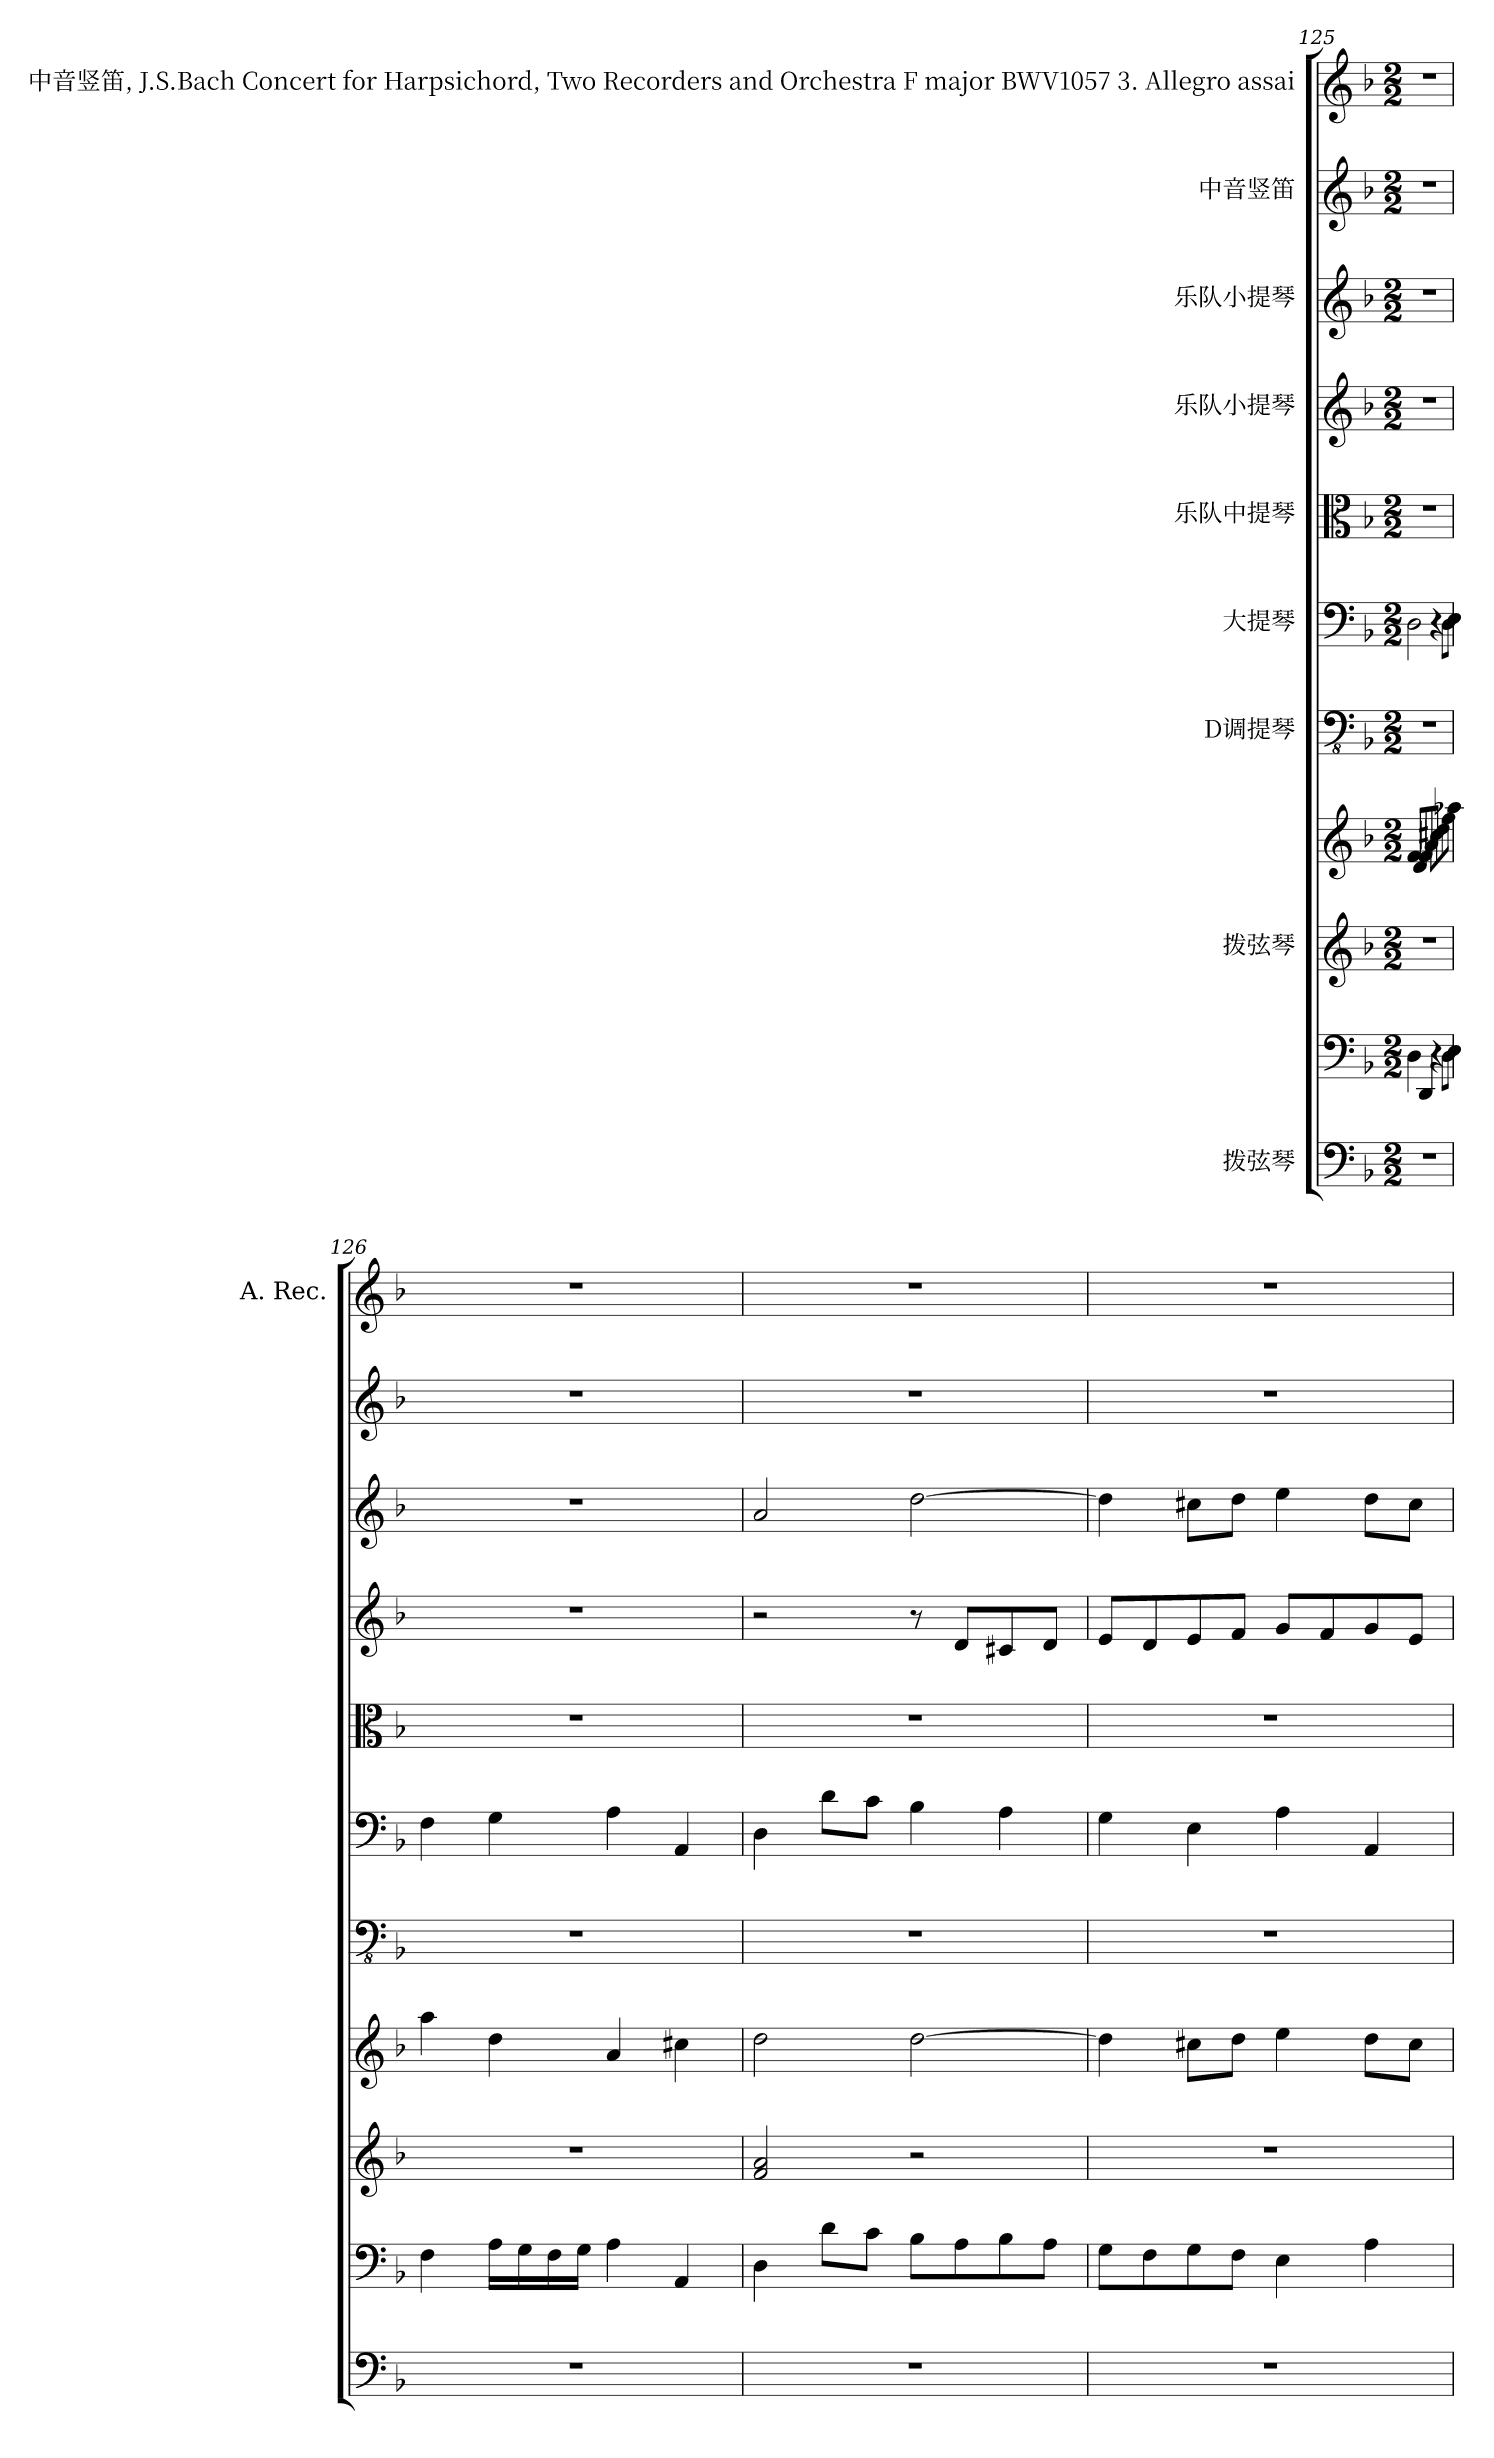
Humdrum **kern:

**kern	**kern	**kern	**kern	**kern	**kern	**kern	**kern	**kern	**kern	**kern
*part9	*part9	*part8	*part8	*part7	*part6	*part5	*part4	*part3	*part2	*part1
*staff11	*staff10	*staff9	*staff8	*staff7	*staff6	*staff5	*staff4	*staff3	*staff2	*staff1
*I"拨弦琴	*	*I"拨弦琴	*	*I"D调提琴	*I"大提琴	*I"乐队中提琴	*I"乐队小提琴	*I"乐队小提琴	*I"中音竖笛	*I"中音竖笛, J.S.Bach Concert for Harpsichord, Two Recorders and Orchestra F major BWV1057 3. Allegro assai
*	*	*	*	*	*	*	*	*	*	*I'A. Rec.
!!LO:PB:g=z
*clefF4	*clefF4	*clefG2	*clefG2	*clefFv4	*clefF4	*clefC3	*clefG2	*clefG2	*clefG2	*clefG2
*	*	*	*	*ITrd7c12	*	*	*	*	*	*
*k[b-]	*k[b-]	*k[b-]	*k[b-]	*k[b-]	*k[b-]	*k[b-]	*k[b-]	*k[b-]	*k[b-]	*k[b-]
*M2/2	*M2/2	*M2/2	*M2/2	*M2/2	*M2/2	*M2/2	*M2/2	*M2/2	*M2/2	*M2/2
=125	=125	=125	=125	=125	=125	=125	=125	=125	=125	=125
1r	4D\	1r	8f/L	1r	2D\	1r	1r	1r	1r	1r
.	.	.	8d/	.	.	.	.	.	.	.
.	4DD/	.	8f/	.	.	.	.	.	.	.
.	.	.	8a/J	.	.	.	.	.	.	.
.	4r	.	8cc#X\L	.	4r	.	.	.	.	.
.	.	.	8dd\	.	.	.	.	.	.	.
.	8D\L	.	8ff\	.	8D\L	.	.	.	.	.
.	8E\J	.	8aa-X\J	.	8E\J	.	.	.	.	.
=126	=126	=126	=126	=126	=126	=126	=126	=126	=126	=126
1r	4F\	1r	4aa\	1r	4F\	1r	1r	1r	1r	1r
.	16A\LL	.	4dd\	.	4G\	.	.	.	.	.
.	16G\	.	.	.	.	.	.	.	.	.
.	16F\	.	.	.	.	.	.	.	.	.
.	16G\JJ	.	.	.	.	.	.	.	.	.
.	4A\	.	4a/	.	4A\	.	.	.	.	.
.	4AA/	.	4cc#X\	.	4AA/	.	.	.	.	.
=127	=127	=127	=127	=127	=127	=127	=127	=127	=127	=127
1r	4D\	2f/ 2a/	2dd\	1r	4D\	1r	2r	2a/	1r	1r
.	8d\L	.	.	.	8d\L	.	.	.	.	.
.	8c\J	.	.	.	8c\J	.	.	.	.	.
.	8B-\L	2r	[2dd\	.	4B-\	.	8r	[2dd\	.	.
.	8A\	.	.	.	.	.	8d/L	.	.	.
.	8B-\	.	.	.	4A\	.	8c#X/	.	.	.
.	8A\J	.	.	.	.	.	8d/J	.	.	.
=128	=128	=128	=128	=128	=128	=128	=128	=128	=128	=128
1r	8G\L	1r	4dd\]	1r	4G\	1r	8e/L	4dd\]	1r	1r
.	8F\	.	.	.	.	.	8d/	.	.	.
.	8G\	.	8cc#X\L	.	4E\	.	8e/	8cc#X\L	.	.
.	8F\J	.	8dd\J	.	.	.	8f/J	8dd\J	.	.
.	4E\	.	4ee\	.	4A\	.	8g/L	4ee\	.	.
.	.	.	.	.	.	.	8f/	.	.	.
.	4A\	.	8dd\L	.	4AA/	.	8g/	8dd\L	.	.
.	.	.	8cc#\J	.	.	.	8e/J	8cc#\J	.	.
=	=	=	=	=	=	=	=	=	=	=
*-	*-	*-	*-	*-	*-	*-	*-	*-	*-	*-
